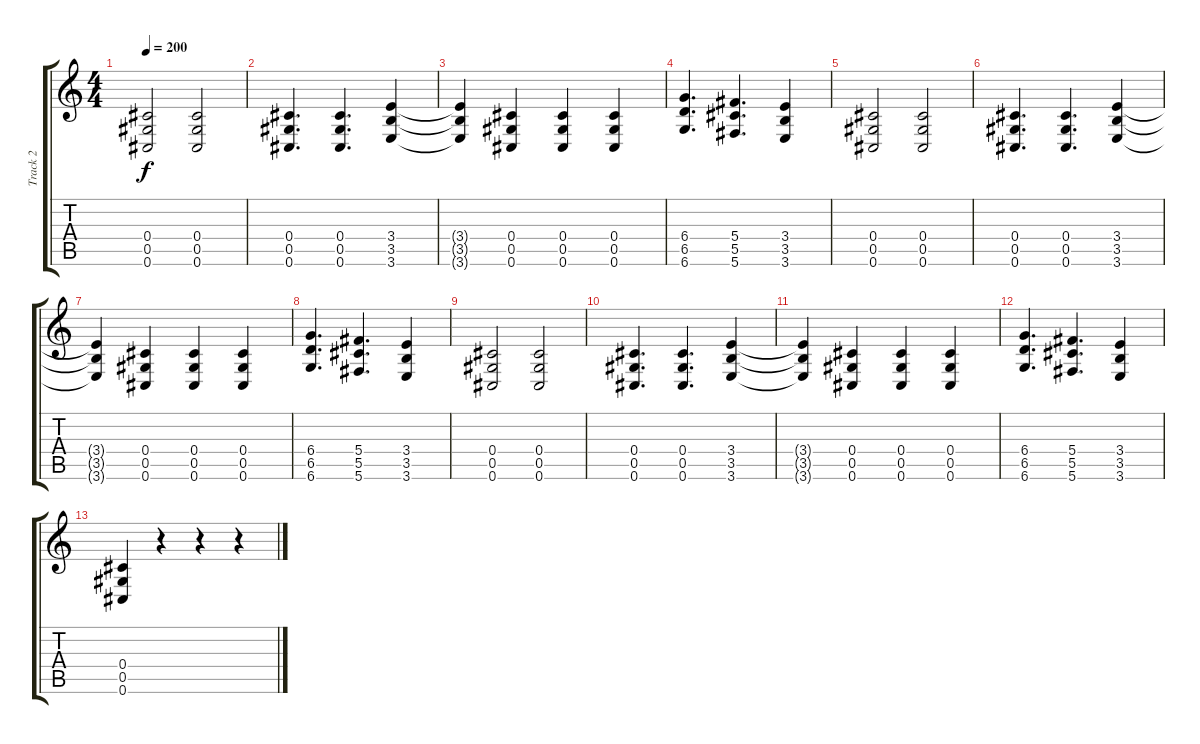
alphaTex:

\track ("Track 2" "Track 2") {instrument distortionguitar}
\staff {score tabs}
\tuning (Eb4 Bb3 Gb3 Db3 Ab2 Db2) {hide}
\ts (4 4)
\tempo 200
\clef g2
\ks c
(0.4 0.5 0.6).2{dy f} (0.4 0.5 0.6).2 |
(0.4 0.5 0.6).4{d} (0.4 0.5 0.6).4{d} (3.4 3.5 3.6).4 |
(3.4{t} 3.5{t} 3.6{t}).4 (0.4 0.5 0.6).4 (0.4 0.5 0.6).4 (0.4 0.5 0.6).4 |
(6.4 6.5 6.6).4{d} (5.4 5.5 5.6).4{d} (3.4 3.5 3.6).4 |
(0.4 0.5 0.6).2 (0.4 0.5 0.6).2 |
(0.4 0.5 0.6).4{d} (0.4 0.5 0.6).4{d} (3.4 3.5 3.6).4 |
(3.4{t} 3.5{t} 3.6{t}).4 (0.4 0.5 0.6).4 (0.4 0.5 0.6).4 (0.4 0.5 0.6).4 |
(6.4 6.5 6.6).4{d} (5.4 5.5 5.6).4{d} (3.4 3.5 3.6).4 |
(0.4 0.5 0.6).2 (0.4 0.5 0.6).2 |
(0.4 0.5 0.6).4{d} (0.4 0.5 0.6).4{d} (3.4 3.5 3.6).4 |
(3.4{t} 3.5{t} 3.6{t}).4 (0.4 0.5 0.6).4 (0.4 0.5 0.6).4 (0.4 0.5 0.6).4 |
(6.4 6.5 6.6).4{d} (5.4 5.5 5.6).4{d} (3.4 3.5 3.6).4 |
(0.4 0.5 0.6).4 r.4 r.4 r.4
